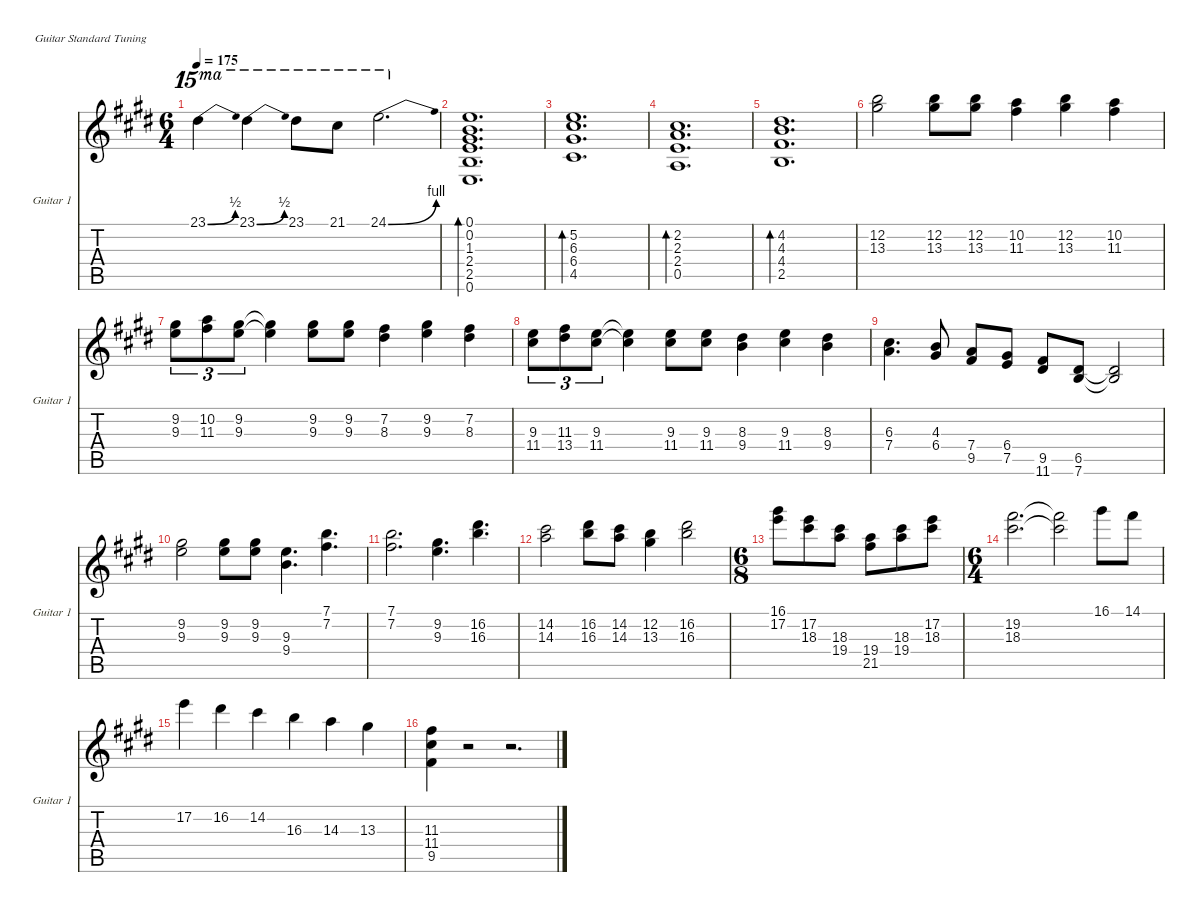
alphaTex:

\defaultSystemsLayout 4
\hideDynamics
\bracketExtendMode nobrackets
\useSystemSignSeparator
\singleTrackTrackNamePolicy allsystems
\multiTrackTrackNamePolicy allsystems
\firstSystemTrackNameMode fullname
\otherSystemsTrackNameMode fullname
\firstSystemTrackNameOrientation horizontal
\otherSystemsTrackNameOrientation horizontal
\track ("Guitar 1" "n.guit.") {instrument acousticguitarnylon}
\staff {score tabs}
\tuning (E4 B3 G3 D3 A2 E2)
\ts (6 4)
\tempo 175
\clef g2
\ks e
23.1{be (bend 0 0 15 2) acc #}.4{ot 15ma dy f beam Down} 23.1{be (bend 0 0 15 2) acc #}.4{ot 15ma beam Down} 23.1{acc #}.8{ot 15ma beam Down} 21.1{acc #}.8{ot 15ma beam Down} 24.1{be (bend 0 0 15 4) acc forcenatural}.2{d ot 15ma beam Down} |
(0.1{acc forcenatural} 0.2{acc forcenatural} 1.3{acc #} 2.4{acc forcenatural} 2.5{acc forcenatural} 0.6{acc forcenatural}).1{d bd 120 dy mp instrument electricguitarclean beam Up} |
(5.2{acc forcenatural} 6.3{acc #} 6.4{acc #} 4.5{acc #}).1{d bd 120 beam Up} |
(2.2{acc #} 2.3{acc forcenatural} 2.4{acc forcenatural} 0.5{acc forcenatural}).1{d bd 120 beam Up} |
(4.2{acc #} 4.3{acc forcenatural} 4.4{acc #} 2.5{acc forcenatural}).1{d bd 120 beam Up} |
(12.2{acc forcenatural} 13.3{acc #}).2{dy f instrument distortionguitar beam Down} (12.2{acc forcenatural} 13.3{acc #}).8{beam Down} (12.2{acc forcenatural} 13.3{acc #}).8{beam Down} (10.2{acc forcenatural} 11.3{acc #}).4{beam Down} (12.2{acc forcenatural} 13.3{acc #}).4{beam Down} (10.2{acc forcenatural} 11.3{acc #}).4{beam Down} |
(9.2{acc #} 9.3{acc forcenatural}).8{tu (3 2) beam Down} (10.2{acc forcenatural} 11.3{acc #}).8{tu (3 2) beam Down} (9.2{acc #} 9.3{acc forcenatural}).8{tu (3 2) beam Down} (9.2{t acc #} 9.3{t acc forcenatural}).4{beam Down} (9.2{acc #} 9.3{acc forcenatural}).8{beam Down} (9.2{acc #} 9.3{acc forcenatural}).8{beam Down} (7.2{acc #} 8.3{acc #}).4{beam Down} (9.2{acc #} 9.3{acc forcenatural}).4{beam Down} (7.2{acc #} 8.3{acc #}).4{beam Down} |
(9.3{acc forcenatural} 11.4{acc #}).8{tu (3 2) beam Down} (11.3{acc #} 13.4{acc #}).8{tu (3 2) beam Down} (9.3{acc forcenatural} 11.4{acc #}).8{tu (3 2) beam Down} (9.3{t acc forcenatural} 11.4{t acc #}).4{beam Down} (9.3{acc forcenatural} 11.4{acc #}).8{beam Down} (9.3{acc forcenatural} 11.4{acc #}).8{beam Down} (8.3{acc #} 9.4{acc forcenatural}).4{beam Down} (9.3{acc forcenatural} 11.4{acc #}).4{beam Down} (8.3{acc #} 9.4{acc forcenatural}).4{beam Down} |
(6.3{acc #} 7.4{acc forcenatural}).4{d beam Down} (4.3{acc forcenatural} 6.4{acc #}).8{beam Up} (7.4{acc forcenatural} 9.5{acc #}).8{beam Up} (6.4{acc #} 7.5{acc forcenatural}).8{beam Up} (9.5{acc #} 11.6{acc #}).8{beam Up} (6.5{acc #} 7.6{acc forcenatural}).8{beam Up} (6.5{t acc #} 7.6{t acc forcenatural}).2{beam Up} |
(9.2{acc #} 9.3{acc forcenatural}).2{beam Down} (9.2{acc #} 9.3{acc forcenatural}).8{beam Down} (9.2{acc #} 9.3{acc forcenatural}).8{beam Down} (9.3{acc forcenatural} 9.4{acc forcenatural}).4{d beam Down} (7.1{acc forcenatural} 7.2{acc #}).4{d beam Down} |
(7.1{acc forcenatural} 7.2{acc #}).2{d beam Down} (9.2{acc #} 9.3{acc forcenatural}).4{d beam Down} (16.2{acc #} 16.3{acc forcenatural}).4{d beam Down} |
(14.2{acc #} 14.3{acc forcenatural}).2{beam Down} (16.2{acc #} 16.3{acc forcenatural}).8{beam Down} (14.2{acc #} 14.3{acc forcenatural}).8{beam Down} (12.2{acc forcenatural} 13.3{acc #}).4{beam Down} (16.2{acc #} 16.3{acc forcenatural}).2{beam Down} |
\ts (6 8)
\beaming (8 3 3 3 3)
(16.1{acc #} 17.2{acc forcenatural}).8{beam Down} (17.2{acc forcenatural} 18.3{acc #}).8{beam Down} (18.3{acc #} 19.4{acc forcenatural}).8{beam Down} (19.4{acc forcenatural} 21.5{acc #}).8{beam Down} (18.3{acc #} 19.4{acc forcenatural}).8{beam Down} (17.2{acc forcenatural} 18.3{acc #}).8{beam Down} |
\ts (6 4)
\beaming (8 3 3 3 3)
(19.2{acc #} 18.3{acc #}).2{d beam Down} (19.2{t acc #} 18.3{t acc #}).2{beam Down} 16.1{acc #}.8{beam Down} 14.1{acc #}.8{beam Down} |
17.2{acc forcenatural}.4{beam Down} 16.2{acc #}.4{beam Down} 14.2{acc #}.4{beam Down} 16.3{acc forcenatural}.4{beam Down} 14.3{acc forcenatural}.4{beam Down} 13.3{acc #}.4{beam Down} |
(11.3{acc #} 11.4{acc #} 9.5{acc #}).4{beam Down} r.2{beam Down} r.2{d beam Down}
